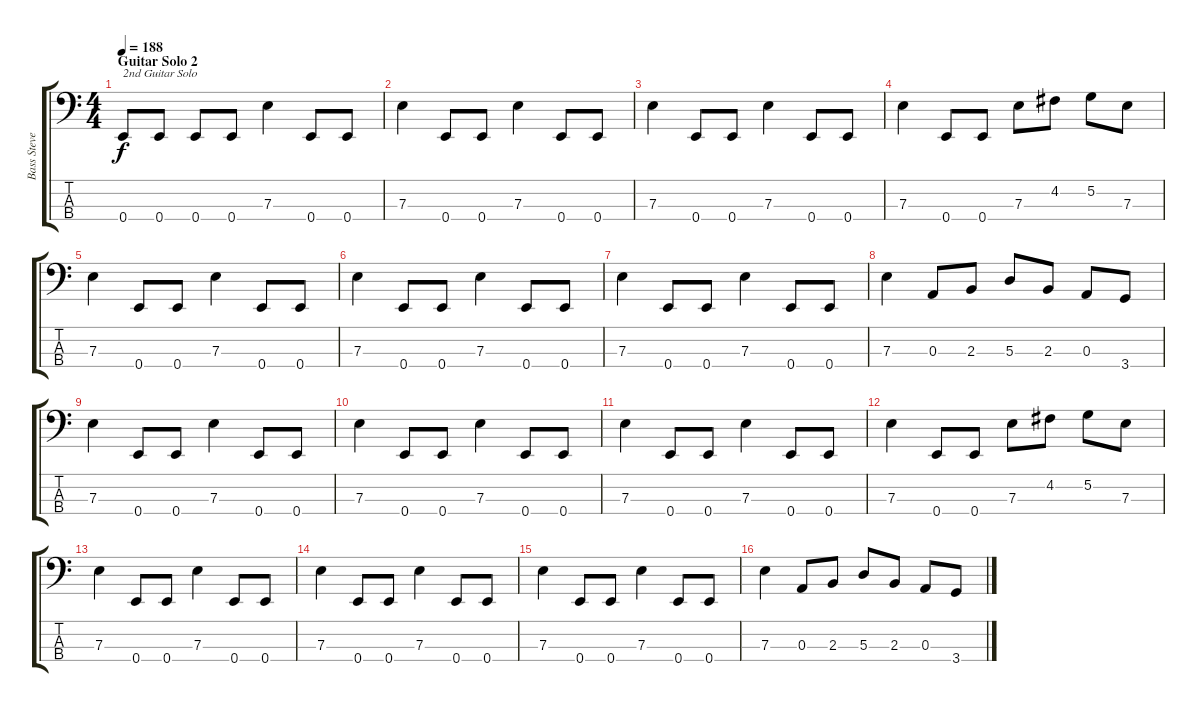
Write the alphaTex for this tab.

\track ("Bass Steve Harris" "Bass Steve") {instrument electricbassfinger}
\staff {score tabs}
\tuning (G2 D2 A1 E1) {hide}
\ts (4 4)
\section ("" "Guitar Solo 2")
\tempo 188
\clef f4
\ks c
0.4.8{txt "2nd Guitar Solo" dy f} 0.4.8 0.4.8 0.4.8 7.3.4 0.4.8 0.4.8 |
7.3.4 0.4.8 0.4.8 7.3.4 0.4.8 0.4.8 |
7.3.4 0.4.8 0.4.8 7.3.4 0.4.8 0.4.8 |
7.3.4 0.4.8 0.4.8 7.3.8 4.2.8 5.2.8 7.3.8 |
7.3.4 0.4.8 0.4.8 7.3.4 0.4.8 0.4.8 |
7.3.4 0.4.8 0.4.8 7.3.4 0.4.8 0.4.8 |
7.3.4 0.4.8 0.4.8 7.3.4 0.4.8 0.4.8 |
7.3.4 0.3.8 2.3.8 5.3.8 2.3.8 0.3.8 3.4.8 |
7.3.4 0.4.8 0.4.8 7.3.4 0.4.8 0.4.8 |
7.3.4 0.4.8 0.4.8 7.3.4 0.4.8 0.4.8 |
7.3.4 0.4.8 0.4.8 7.3.4 0.4.8 0.4.8 |
7.3.4 0.4.8 0.4.8 7.3.8 4.2.8 5.2.8 7.3.8 |
7.3.4 0.4.8 0.4.8 7.3.4 0.4.8 0.4.8 |
7.3.4 0.4.8 0.4.8 7.3.4 0.4.8 0.4.8 |
7.3.4 0.4.8 0.4.8 7.3.4 0.4.8 0.4.8 |
7.3.4 0.3.8 2.3.8 5.3.8 2.3.8 0.3.8 3.4.8
